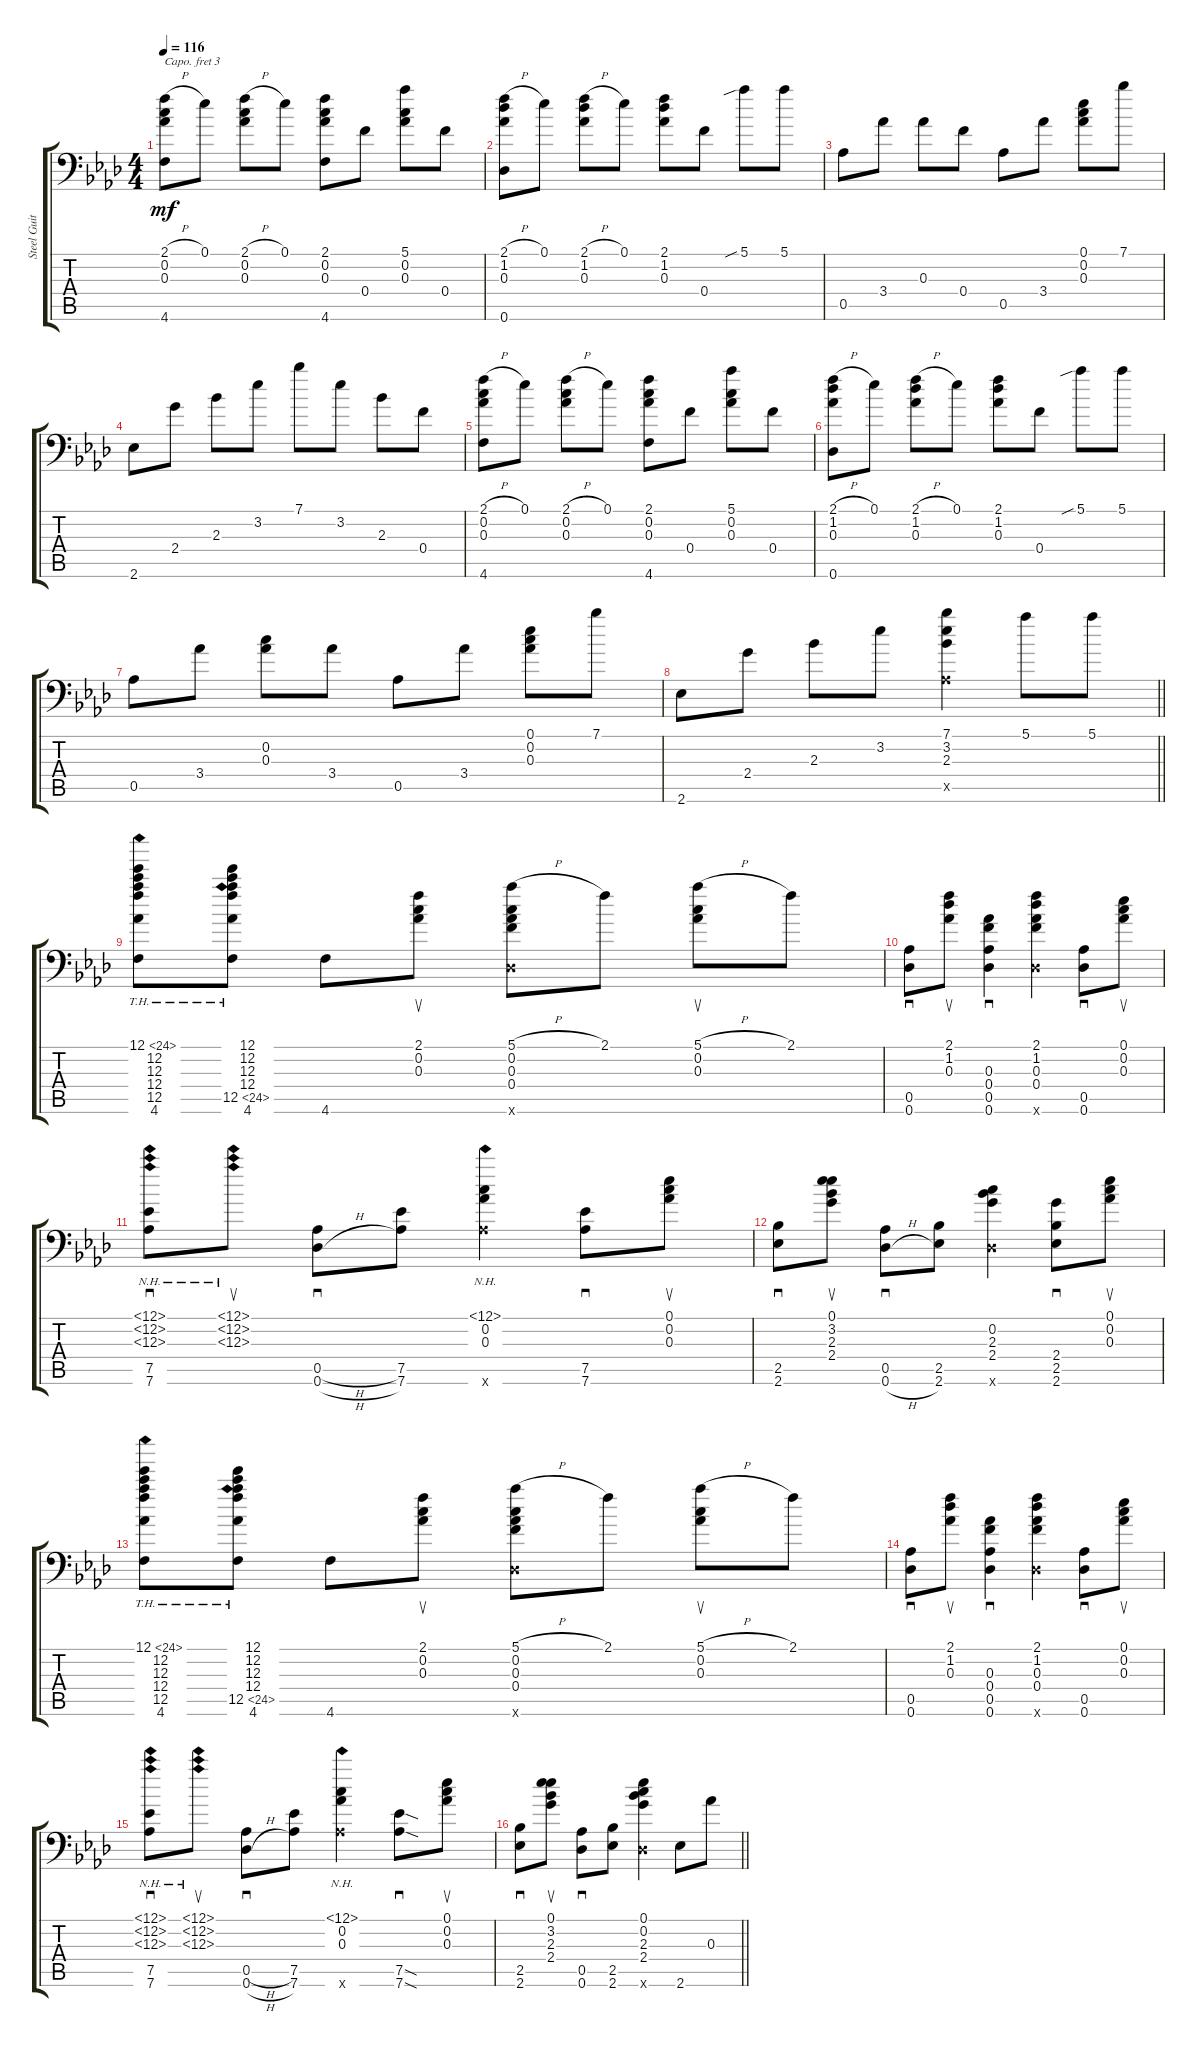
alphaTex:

\track ("Steel Guitar" "Steel Guit") {instrument acousticguitarsteel}
\staff {score tabs}
\capo 3
\tuning (C4 A3 F3 D3 F2 Bb1) {hide}
\ts (4 4)
\tempo 116
\clef f4
\ks fminor
(2.1{h} 0.2 0.3 4.6).8{dy mf} 0.1.8 (2.1{h} 0.2 0.3).8 0.1.8 (2.1 0.2 0.3 4.6).8 0.4.8 (5.1 0.2 0.3).8 0.4.8 |
(2.1{h} 1.2 0.3 0.6).8 0.1.8 (2.1{h} 1.2 0.3).8 0.1.8 (2.1 1.2 0.3).8 0.4.8 5.1{sib}.8 5.1.8 |
0.5.8 3.4.8 0.3.8 0.4.8 0.5.8 3.4.8 (0.1 0.2 0.3).8 7.1.8 |
2.6.8 2.4.8 2.3.8 3.2.8 7.1.8 3.2.8 2.3.8 0.4.8 |
(2.1{h} 0.2 0.3 4.6).8 0.1.8 (2.1{h} 0.2 0.3).8 0.1.8 (2.1 0.2 0.3 4.6).8 0.4.8 (5.1 0.2 0.3).8 0.4.8 |
(2.1{h} 1.2 0.3 0.6).8 0.1.8 (2.1{h} 1.2 0.3).8 0.1.8 (2.1 1.2 0.3).8 0.4.8 5.1{sib}.8 5.1.8 |
0.5.8 3.4.8 (0.2 0.3).8 3.4.8 0.5.8 3.4.8 (0.1 0.2 0.3).8 7.1.8 |
\barLineRight lightlight
2.6.8 2.4.8 2.3.8 3.2.8 (7.1 3.2 2.3 0.5{x}).4 5.1.8 5.1.8 |
(12.1{th 12} 12.2 12.3 12.4 12.5 4.6).8 (12.1 12.2 12.3 12.4 12.5{th 12} 4.6).8 4.6.8 (2.1 0.2 0.3).8{su} (5.1{h} 0.2 0.3 0.4 0.6{x}).8 2.1.8 (5.1{h} 0.2 0.3).8{su} 2.1.8 |
(0.5 0.6).8{sd} (2.1 1.2 0.3).8{su} (0.3 0.4 0.5 0.6).4{sd} (2.1 1.2 0.3 0.4 0.6{x}).4 (0.5 0.6).8{sd} (0.1 0.2 0.3).8{su} |
(12.1{nh} 12.2{nh} 12.3{nh} 7.5 7.6).8{sd} (12.1{nh} 12.2{nh} 12.3{nh}).8{su} (0.5{h} 0.6{h}).8{sd} (7.5 7.6).8 (12.1{nh} 0.2 0.3 7.6{x}).4 (7.5 7.6).8{sd} (0.1 0.2 0.3).8{su} |
(2.5 2.6).8{sd} (0.1 3.2 2.3 2.4).8{su} (0.5 0.6{h}).8{sd} (2.5 2.6).8 (0.2 2.3 2.4 0.6{x}).4 (2.4 2.5 2.6).8{sd} (0.1 0.2 0.3).8{su} |
(12.1{th 12} 12.2 12.3 12.4 12.5 4.6).8 (12.1 12.2 12.3 12.4 12.5{th 12} 4.6).8 4.6.8 (2.1 0.2 0.3).8{su} (5.1{h} 0.2 0.3 0.4 0.6{x}).8 2.1.8 (5.1{h} 0.2 0.3).8{su} 2.1.8 |
(0.5 0.6).8{sd} (2.1 1.2 0.3).8{su} (0.3 0.4 0.5 0.6).4{sd} (2.1 1.2 0.3 0.4 0.6{x}).4 (0.5 0.6).8{sd} (0.1 0.2 0.3).8{su} |
(12.1{nh} 12.2{nh} 12.3{nh} 7.5 7.6).8{sd} (12.1{nh} 12.2{nh} 12.3{nh}).8{su} (0.5{h} 0.6{h}).8{sd} (7.5 7.6).8 (12.1{nh} 0.2 0.3 7.6{x}).4 (7.5{sod} 7.6{sod}).8{sd} (0.1 0.2 0.3).8{su} |
\barLineRight lightlight
(2.5 2.6).8{sd} (0.1 3.2 2.3 2.4).8{su} (0.5 0.6).8{sd} (2.5 2.6).8 (0.1 0.2 2.3 2.4 0.6{x}).4 2.6.8 0.3.8
